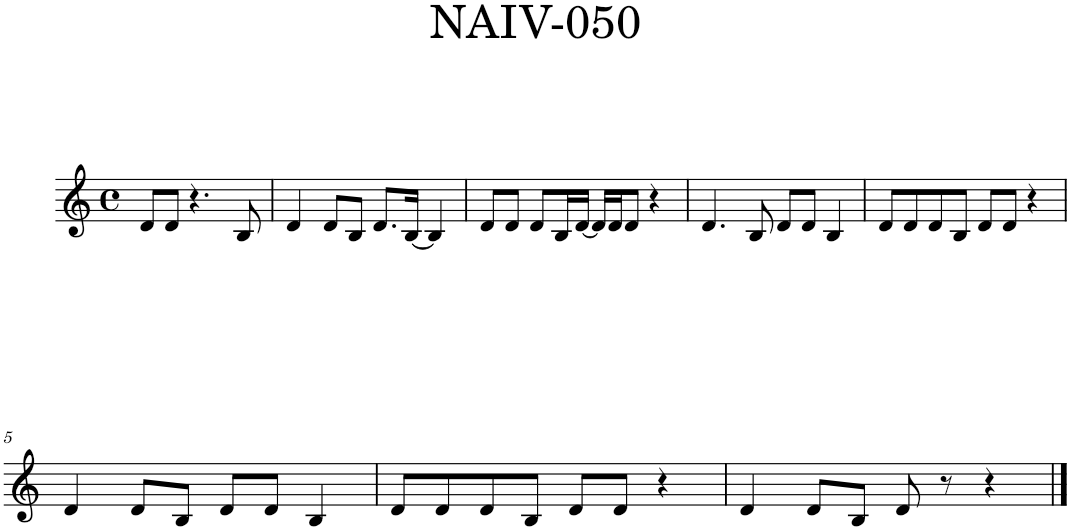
**kern
*part1
*staff1
*I"Piano
*I'Pno.
*clefG2
*k[]
*M4/4
*met(c)
=
8d/L
8d/J
4.r
8B/
=1
4d/
8d/L
8B/J
8.d/L
[16B/Jk
4B/]
=2
8d/L
8d/J
8d/L
16B/L
[16d/JJ
16d/LL]
16d/J
8d/J
4r
=3
4.d/
8B/
8d/L
8d/J
4B/
=4
8d/L
8d/
8d/
8B/J
8d/L
8d/J
4r
!!LO:LB:g=z
=5
4d/
8d/L
8B/J
8d/L
8d/J
4B/
=6
8d/L
8d/
8d/
8B/J
8d/L
8d/J
4r
=7
4d/
8d/L
8B/J
8d/
8r
4r
==
*-
